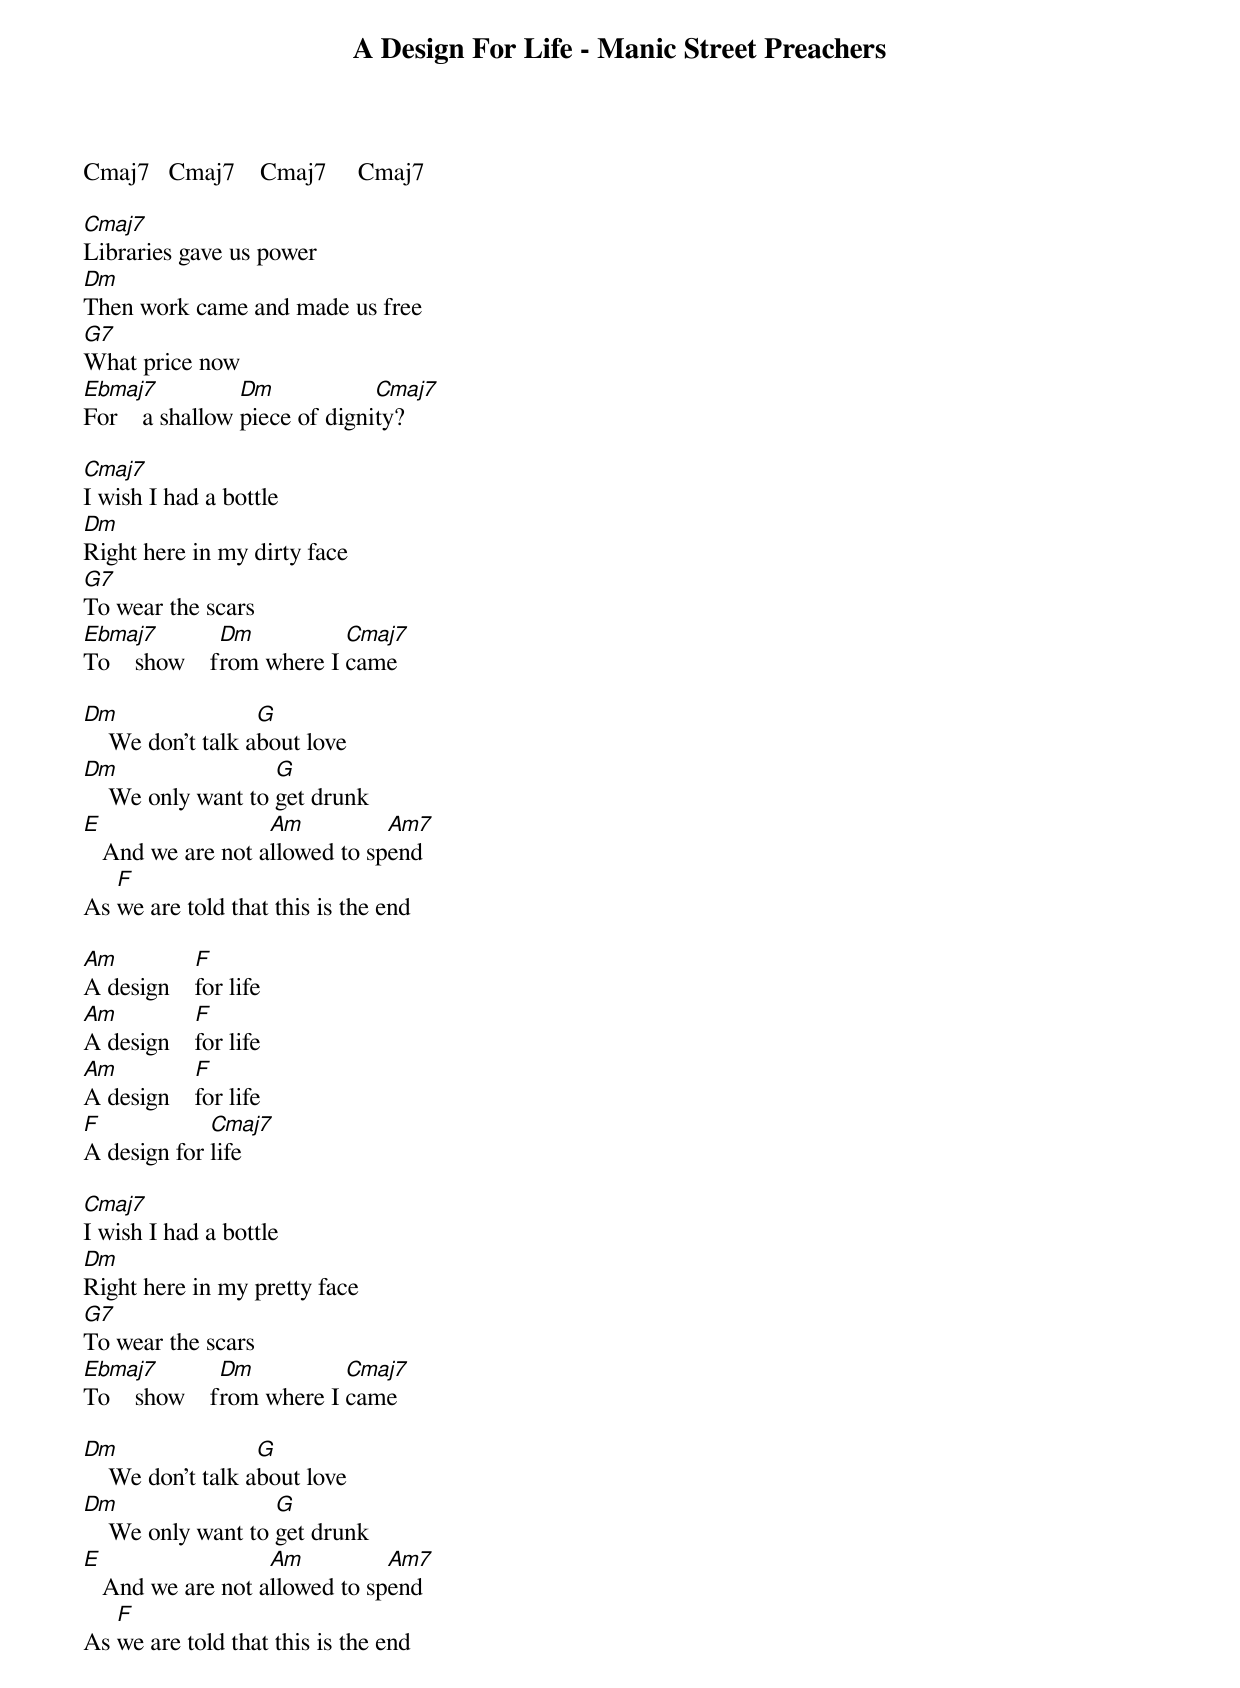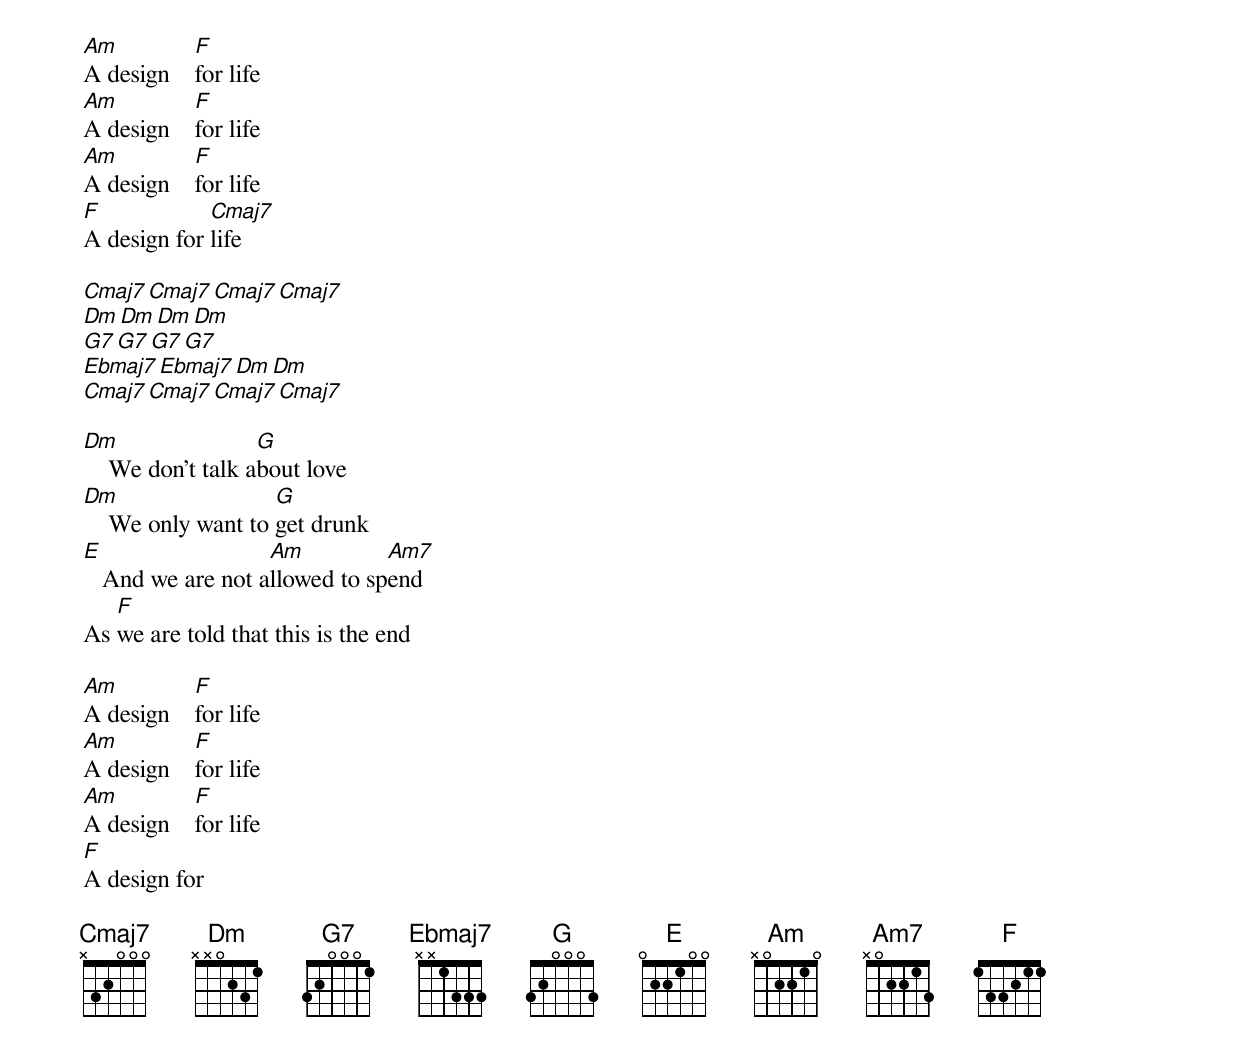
A Design For Life - Manic Street Preachers

Cmaj7   Cmaj7    Cmaj7     Cmaj7

Cmaj7
Libraries gave us power
Dm
Then work came and made us free
G7
What price now
Ebmaj7           Dm            Cmaj7
For    a shallow piece of dignity?

Cmaj7
I wish I had a bottle
Dm
Right here in my dirty face
G7
To wear the scars
Ebmaj7         Dm          Cmaj7
To    show    from where I came

Dm                 G
    We don't talk about love
Dm                  G
    We only want to get drunk
E                  Am          Am7
   And we are not allowed to spend
   F
As we are told that this is the end

Am          F
A design    for life
Am          F
A design    for life
Am          F
A design    for life
F            Cmaj7
A design for life

Cmaj7
I wish I had a bottle
Dm
Right here in my pretty face
G7
To wear the scars
Ebmaj7         Dm          Cmaj7
To    show    from where I came

Dm                 G
    We don't talk about love
Dm                  G
    We only want to get drunk
E                  Am          Am7
   And we are not allowed to spend
   F
As we are told that this is the end

Am          F
A design    for life
Am          F
A design    for life
Am          F
A design    for life
F            Cmaj7
A design for life

Cmaj7     Cmaj7   Cmaj7   Cmaj7
Dm         Dm      Dm      Dm
G7         G7      G7      G7
Ebmaj7   Ebmaj7    Dm      Dm
Cmaj7     Cmaj7   Cmaj7   Cmaj7

Dm                 G
    We don't talk about love
Dm                  G
    We only want to get drunk
E                  Am          Am7
   And we are not allowed to spend
   F
As we are told that this is the end

Am          F
A design    for life
Am          F
A design    for life
Am          F
A design    for life
F
A design for

{only drums /  /  /  /}
